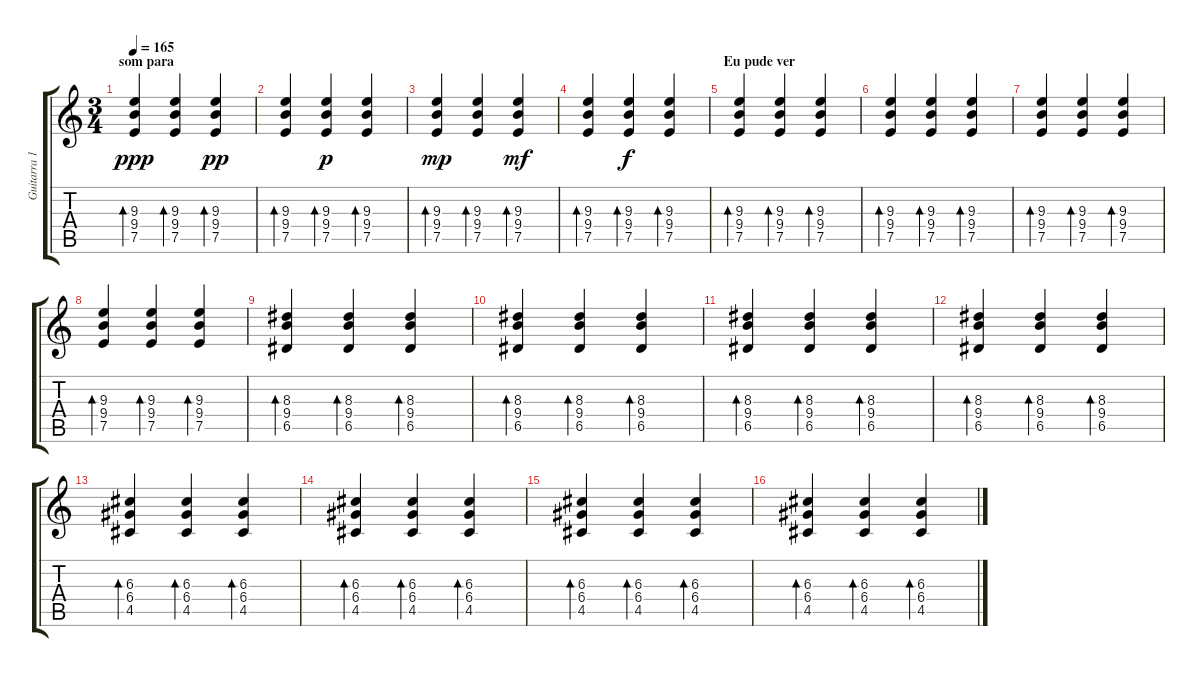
\track ("Guitarra 1" "Guitarra 1") {instrument electricguitarclean}
\staff {score tabs}
\tuning (E4 B3 G3 D3 A2 E2) {hide}
\ts (3 4)
\section ("" "som para")
\tempo 165
\clef g2
\ks c
(9.3 9.4 7.5).4{bd 120 dy ppp volume 8 instrument electricguitarjazz} (9.3 9.4 7.5).4{bd 120} (9.3 9.4 7.5).4{bd 120 dy pp} |
(9.3 9.4 7.5).4{bd 120} (9.3 9.4 7.5).4{bd 120 dy p} (9.3 9.4 7.5).4{bd 120} |
(9.3 9.4 7.5).4{bd 120 dy mp} (9.3 9.4 7.5).4{bd 120} (9.3 9.4 7.5).4{bd 120 dy mf} |
(9.3 9.4 7.5).4{bd 120} (9.3 9.4 7.5).4{bd 120 dy f} (9.3 9.4 7.5).4{bd 120} |
\section ("" "Eu pude ver")
(9.3 9.4 7.5).4{bd 120} (9.3 9.4 7.5).4{bd 120} (9.3 9.4 7.5).4{bd 120} |
(9.3 9.4 7.5).4{bd 120} (9.3 9.4 7.5).4{bd 120} (9.3 9.4 7.5).4{bd 120} |
(9.3 9.4 7.5).4{bd 120} (9.3 9.4 7.5).4{bd 120} (9.3 9.4 7.5).4{bd 120} |
(9.3 9.4 7.5).4{bd 120} (9.3 9.4 7.5).4{bd 120} (9.3 9.4 7.5).4{bd 120} |
(8.3 9.4 6.5).4{bd 120} (8.3 9.4 6.5).4{bd 120} (8.3 9.4 6.5).4{bd 120} |
(8.3 9.4 6.5).4{bd 120} (8.3 9.4 6.5).4{bd 120} (8.3 9.4 6.5).4{bd 120} |
(8.3 9.4 6.5).4{bd 120} (8.3 9.4 6.5).4{bd 120} (8.3 9.4 6.5).4{bd 120} |
(8.3 9.4 6.5).4{bd 120} (8.3 9.4 6.5).4{bd 120} (8.3 9.4 6.5).4{bd 120} |
(6.3 6.4 4.5).4{bd 120} (6.3 6.4 4.5).4{bd 120} (6.3 6.4 4.5).4{bd 120} |
(6.3 6.4 4.5).4{bd 120} (6.3 6.4 4.5).4{bd 120} (6.3 6.4 4.5).4{bd 120} |
(6.3 6.4 4.5).4{bd 120} (6.3 6.4 4.5).4{bd 120} (6.3 6.4 4.5).4{bd 120} |
(6.3 6.4 4.5).4{bd 120} (6.3 6.4 4.5).4{bd 120} (6.3 6.4 4.5).4{bd 120}
